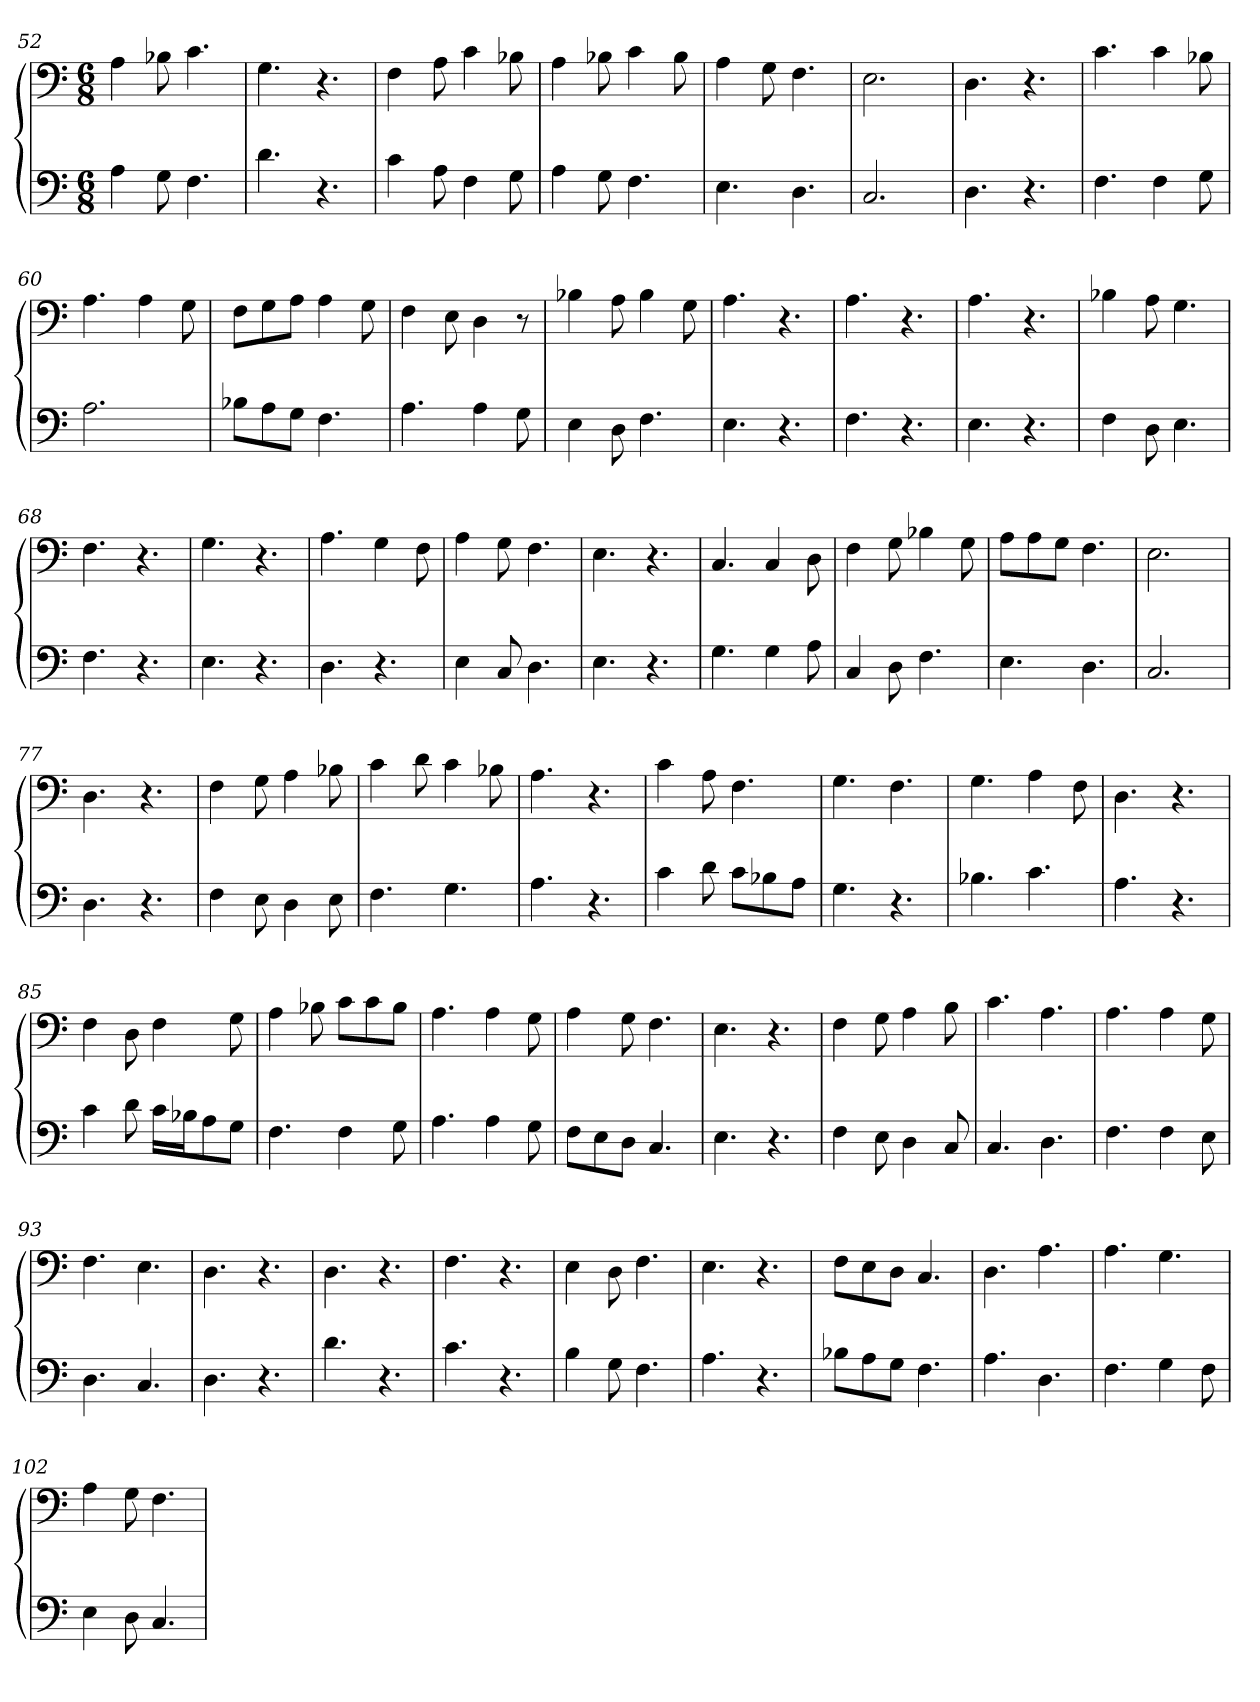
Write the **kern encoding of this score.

**kern	**kern
*part1	*part1
*staff2	*staff1
*M6/8	*M6/8
=52	=52
4A	4A
8G	8B-X
4.F	4.c
=53	=53
4.d	4.G
4.r	4.r
=54	=54
4c	4F
8A	8A
4F	4c
8G	8B-X
=55	=55
4A	4A
8G	8B-X
4.F	4c
.	8B-
=56	=56
4.E	4A
.	8G
4.D	4.F
=57	=57
2.C	2.E
=58	=58
4.D	4.D
4.r	4.r
=59	=59
4.F	4.c
4F	4c
8G	8B-X
=60	=60
2.A	4.A
.	4A
.	8G
=61	=61
8B-XL	8FL
8A	8G
8GJ	8AJ
4.F	4A
.	8G
=62	=62
4.A	4F
.	8E
4A	4D
8G	8r
=63	=63
4E	4B-X
8D	8A
4.F	4B-
.	8G
=64	=64
4.E	4.A
4.r	4.r
=65	=65
4.F	4.A
4.r	4.r
=66	=66
4.E	4.A
4.r	4.r
=67	=67
4F	4B-X
8D	8A
4.E	4.G
=68	=68
4.F	4.F
4.r	4.r
=69	=69
4.E	4.G
4.r	4.r
=70	=70
4.D	4.A
4.r	4G
.	8F
=71	=71
4E	4A
8C	8G
4.D	4.F
=72	=72
4.E	4.E
4.r	4.r
=73	=73
4.G	4.C
4G	4C
8A	8D
=74	=74
4C	4F
8D	8G
4.F	4B-X
.	8G
=75	=75
4.E	8AL
.	8A
.	8GJ
4.D	4.F
=76	=76
2.C	2.E
=77	=77
4.D	4.D
4.r	4.r
=78	=78
4F	4F
8E	8G
4D	4A
8E	8B-X
=79	=79
4.F	4c
.	8d
4.G	4c
.	8B-X
=80	=80
4.A	4.A
4.r	4.r
=81	=81
4c	4c
8d	8A
8cL	4.F
8B-X	.
8AJ	.
=82	=82
4.G	4.G
4.r	4.F
=83	=83
4.B-X	4.G
4.c	4A
.	8F
=84	=84
4.A	4.D
4.r	4.r
=85	=85
4c	4F
8d	8D
16cLL	4F
16B-XJ	.
8A	.
8GJ	8G
=86	=86
4.F	4A
.	8B-X
4F	8cL
.	8c
8G	8B-J
=87	=87
4.A	4.A
4A	4A
8G	8G
=88	=88
8FL	4A
8E	.
8DJ	8G
4.C	4.F
=89	=89
4.E	4.E
4.r	4.r
=90	=90
4F	4F
8E	8G
4D	4A
8C	8B
=91	=91
4.C	4.c
4.D	4.A
=92	=92
4.F	4.A
4F	4A
8E	8G
=93	=93
4.D	4.F
4.C	4.E
=94	=94
4.D	4.D
4.r	4.r
=95	=95
4.d	4.D
4.r	4.r
=96	=96
4.c	4.F
4.r	4.r
=97	=97
4B	4E
8G	8D
4.F	4.F
=98	=98
4.A	4.E
4.r	4.r
=99	=99
8B-XL	8FL
8A	8E
8GJ	8DJ
4.F	4.C
=100	=100
4.A	4.D
4.D	4.A
=101	=101
4.F	4.A
4G	4.G
8F	.
=102	=102
4E	4A
8D	8G
4.C	4.F
=	=
*-	*-
